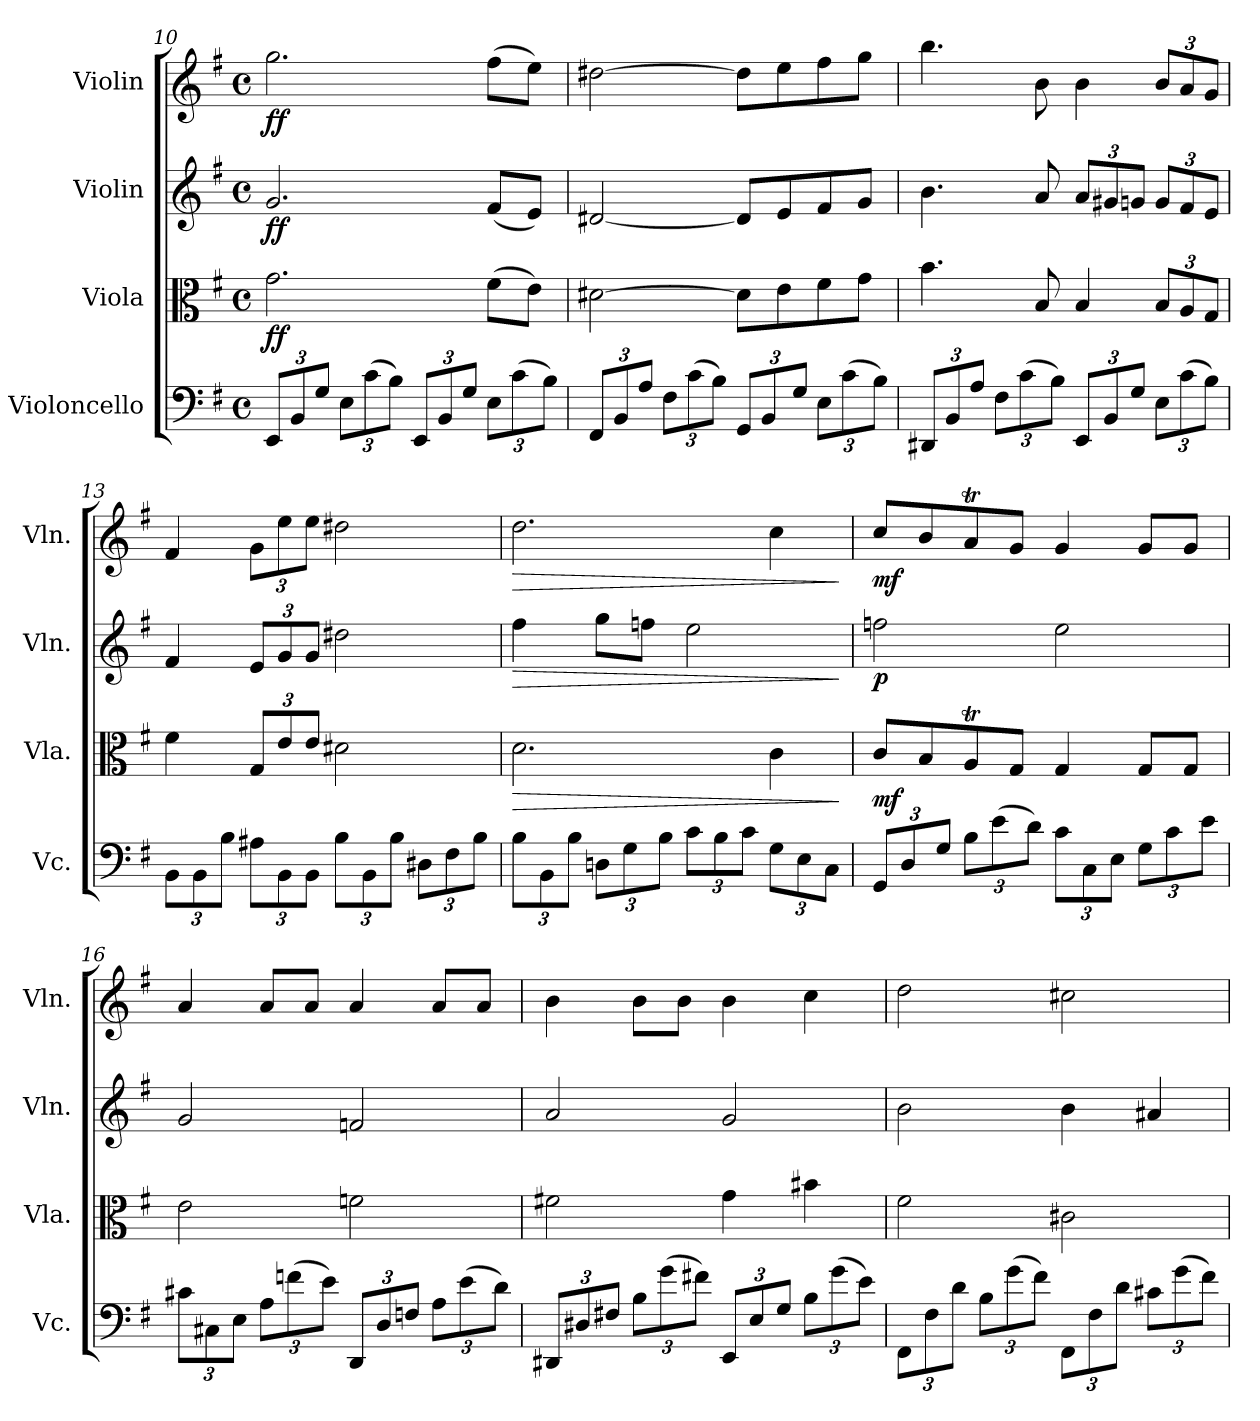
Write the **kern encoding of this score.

**kern	**kern	**dynam	**kern	**dynam	**kern	**dynam
*part4	*part3	*part3	*part2	*part2	*part1	*part1
*staff4	*staff3	*staff3	*staff2	*staff2	*staff1	*staff1
*I"Violoncello	*I"Viola	*	*I"Violin	*	*I"Violin	*
*I'Vc.	*I'Vla.	*	*I'Vln.	*	*I'Vln.	*
!!LO:LB:g=z
*clefF4	*clefC3	*	*clefG2	*	*clefG2	*
*k[f#]	*k[f#]	*	*k[f#]	*	*k[f#]	*
*M4/4	*M4/4	*	*M4/4	*	*M4/4	*
*met(c)	*met(c)	*	*met(c)	*	*met(c)	*
*Xbrackettup	*	*	*	*	*	*
=10	=10	=10	=10	=10	=10	=10
!	!	!LO:DY:b	!	!LO:DY:b	!	!LO:DY:b
12EE/L	2.g\	ff	2.g/	ff	2.gg\	ff
12BB/	.	.	.	.	.	.
12G/J	.	.	.	.	.	.
12E\L	.	.	.	.	.	.
(>12c\	.	.	.	.	.	.
12B\J)	.	.	.	.	.	.
12EE/L	.	.	.	.	.	.
12BB/	.	.	.	.	.	.
12G/J	.	.	.	.	.	.
12E\L	(>8f#\L	.	(<8f#/L	.	(>8ff#\L	.
(>12c\	.	.	.	.	.	.
.	8e\J)	.	8e/J)	.	8ee\J)	.
12B\J)	.	.	.	.	.	.
=11	=11	=11	=11	=11	=11	=11
12FF#/L	[2d#X\	.	[2d#X/	.	[2dd#X\	.
12BB/	.	.	.	.	.	.
12A/J	.	.	.	.	.	.
12F#\L	.	.	.	.	.	.
(>12c\	.	.	.	.	.	.
12B\J)	.	.	.	.	.	.
12GG/L	8d#\L]	.	8d#/L]	.	8dd#\L]	.
12BB/	.	.	.	.	.	.
.	8e\	.	8e/	.	8ee\	.
12G/J	.	.	.	.	.	.
12E\L	8f#\	.	8f#/	.	8ff#\	.
(>12c\	.	.	.	.	.	.
.	8g\J	.	8g/J	.	8gg\J	.
12B\J)	.	.	.	.	.	.
=12	=12	=12	=12	=12	=12	=12
12DD#X/L	4.b\	.	4.b\	.	4.bb\	.
12BB/	.	.	.	.	.	.
12A/J	.	.	.	.	.	.
12F#\L	.	.	.	.	.	.
(>12c\	.	.	.	.	.	.
.	8B/	.	8a/	.	8b\	.
12B\J)	.	.	.	.	.	.
*	*	*	*Xbrackettup	*	*	*
12EE/L	4B/	.	12a/L	.	4b\	.
12BB/	.	.	12g#X/	.	.	.
12G/J	.	.	12gn/J	.	.	.
*	*Xbrackettup	*	*	*	*Xbrackettup	*
12E\L	12B/L	.	12g/L	.	12b/L	.
(>12c\	12A/	.	12f#/	.	12a/	.
12B\J)	12G/J	.	12e/J	.	12g/J	.
!!LO:LB:g=z
=13	=13	=13	=13	=13	=13	=13
12BB\L	4f#\	.	4f#/	.	4f#/	.
12BB\	.	.	.	.	.	.
12B\J	.	.	.	.	.	.
12A#X\L	12G/L	.	12e/L	.	12g\L	.
12BB\	12e/	.	12g/	.	12ee\	.
12BB\J	12e/J	.	12g/J	.	12ee\J	.
12B\L	2d#X\	.	2dd#X\	.	2dd#X\	.
12BB\	.	.	.	.	.	.
12B\J	.	.	.	.	.	.
12D#X\L	.	.	.	.	.	.
12F#\	.	.	.	.	.	.
12B\J	.	.	.	.	.	.
=14	=14	=14	=14	=14	=14	=14
!	!	!LO:HP:b	!	!LO:HP:b	!	!LO:HP:b
12B\L	2.d\	>	4ff#\	>	2.dd\	>
12BB\	.	.	.	.	.	.
12B\J	.	.	.	.	.	.
12Dn\L	.	.	8gg\L	.	.	.
12G\	.	.	.	.	.	.
.	.	.	8ffn\J	.	.	.
12B\J	.	.	.	.	.	.
12c\L	.	.	2ee\	.	.	.
12B\	.	.	.	.	.	.
12c\J	.	.	.	.	.	.
12G\L	4c\	.	.	.	4cc\	.
12E\	.	.	.	.	.	.
12C\J	.	.	.	.	.	.
.	.	]	.	]	.	]
=15	=15	=15	=15	=15	=15	=15
!	!	!LO:DY:b	!	!LO:DY:b	!	!LO:DY:b
12GG/L	8c/L	mf	2ffn\	p	8cc/L	mf
12D/	.	.	.	.	.	.
.	8B/	.	.	.	8b/	.
12G/J	.	.	.	.	.	.
12B\L	8AT/	.	.	.	8aT/	.
(>12e\	.	.	.	.	.	.
.	8G/J	.	.	.	8g/J	.
12d\J)	.	.	.	.	.	.
12c\L	4G/	.	2ee\	.	4g/	.
12C\	.	.	.	.	.	.
12E\J	.	.	.	.	.	.
12G\L	8G/L	.	.	.	8g/L	.
12c\	.	.	.	.	.	.
.	8G/J	.	.	.	8g/J	.
12e\J	.	.	.	.	.	.
!!LO:PB:g=z
=16	=16	=16	=16	=16	=16	=16
12c#X\L	2e\	.	2g/	.	4a/	.
12C#X\	.	.	.	.	.	.
12E\J	.	.	.	.	.	.
12A\L	.	.	.	.	8a/L	.
(>12fn\	.	.	.	.	.	.
.	.	.	.	.	8a/J	.
12e\J)	.	.	.	.	.	.
12DD/L	2fn\	.	2fn/	.	4a/	.
12D/	.	.	.	.	.	.
12Fn/J	.	.	.	.	.	.
12A\L	.	.	.	.	8a/L	.
(>12e\	.	.	.	.	.	.
.	.	.	.	.	8a/J	.
12d\J)	.	.	.	.	.	.
=17	=17	=17	=17	=17	=17	=17
12DD#X/L	2f#X\	.	2a/	.	4b\	.
12D#X/	.	.	.	.	.	.
12F#X/J	.	.	.	.	.	.
12B\L	.	.	.	.	8b\L	.
(>12g\	.	.	.	.	.	.
.	.	.	.	.	8b\J	.
12f#X\J)	.	.	.	.	.	.
12EE/L	4g\	.	2g/	.	4b\	.
12E/	.	.	.	.	.	.
12G/J	.	.	.	.	.	.
12B\L	4b#X\	.	.	.	4cc\	.
(>12g\	.	.	.	.	.	.
12e\J)	.	.	.	.	.	.
=18	=18	=18	=18	=18	=18	=18
12FF#\L	2f#\	.	2b\	.	2dd\	.
12F#\	.	.	.	.	.	.
12d\J	.	.	.	.	.	.
12B\L	.	.	.	.	.	.
(>12g\	.	.	.	.	.	.
12f#\J)	.	.	.	.	.	.
12FF#\L	2c#X\	.	4b\	.	2cc#X\	.
12F#\	.	.	.	.	.	.
12d\J	.	.	.	.	.	.
12c#X\L	.	.	4a#X/	.	.	.
(>12g\	.	.	.	.	.	.
12f#\J)	.	.	.	.	.	.
=	=	=	=	=	=	=
*-	*-	*-	*-	*-	*-	*-
